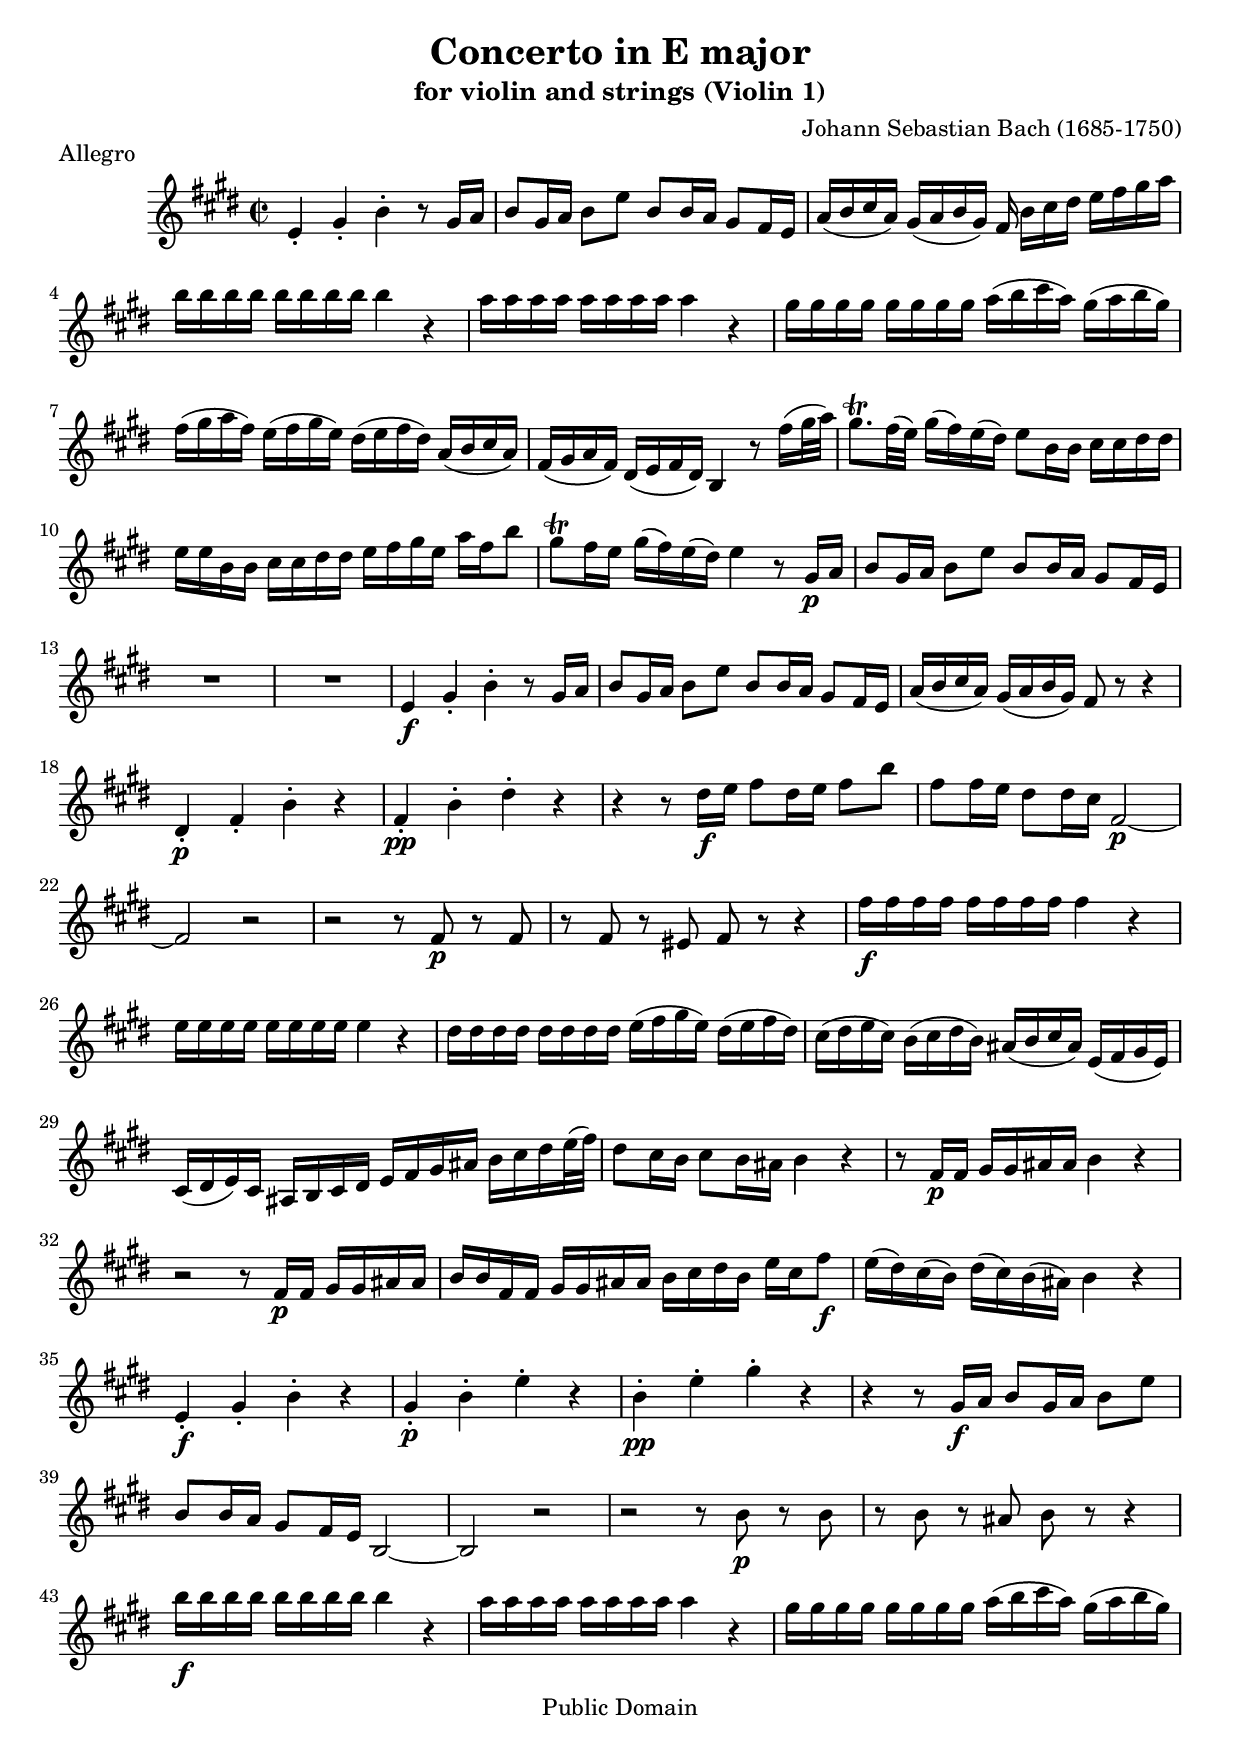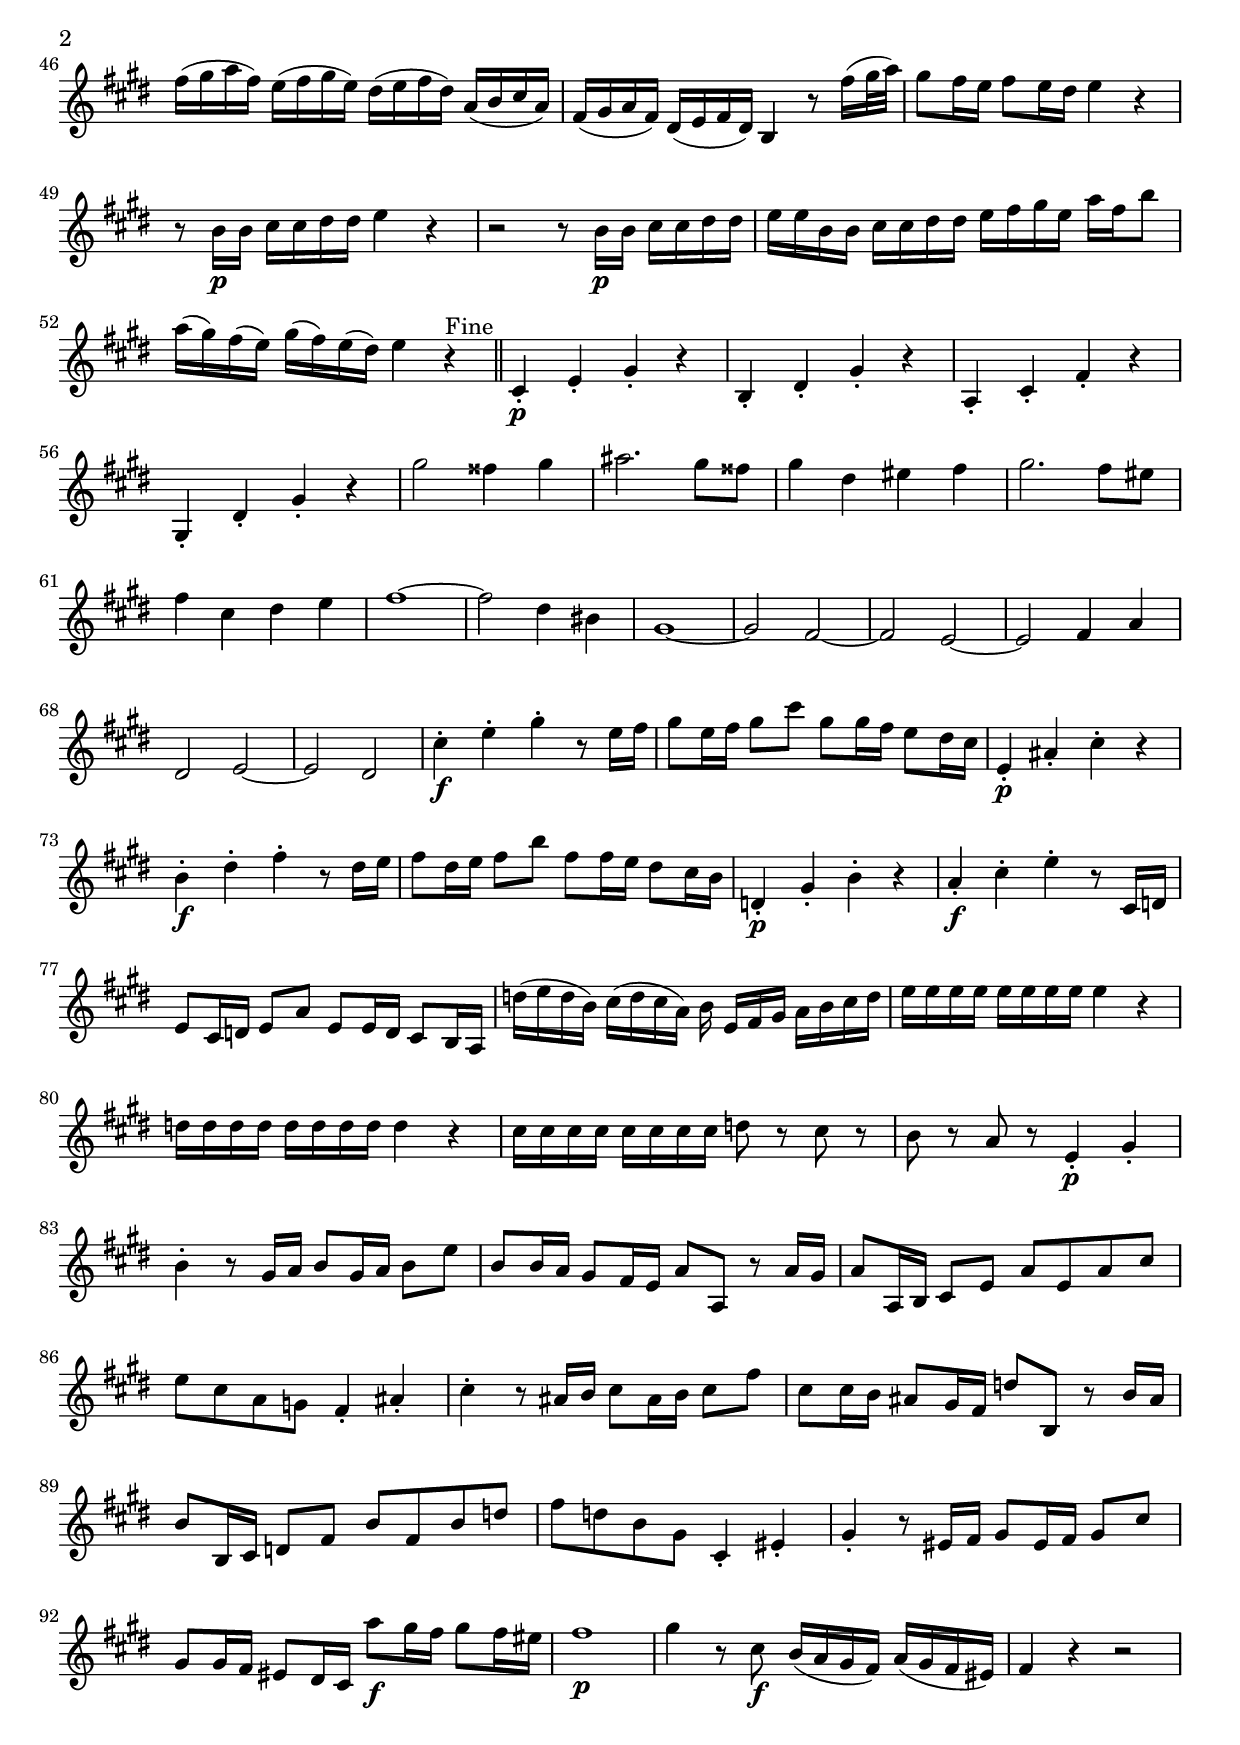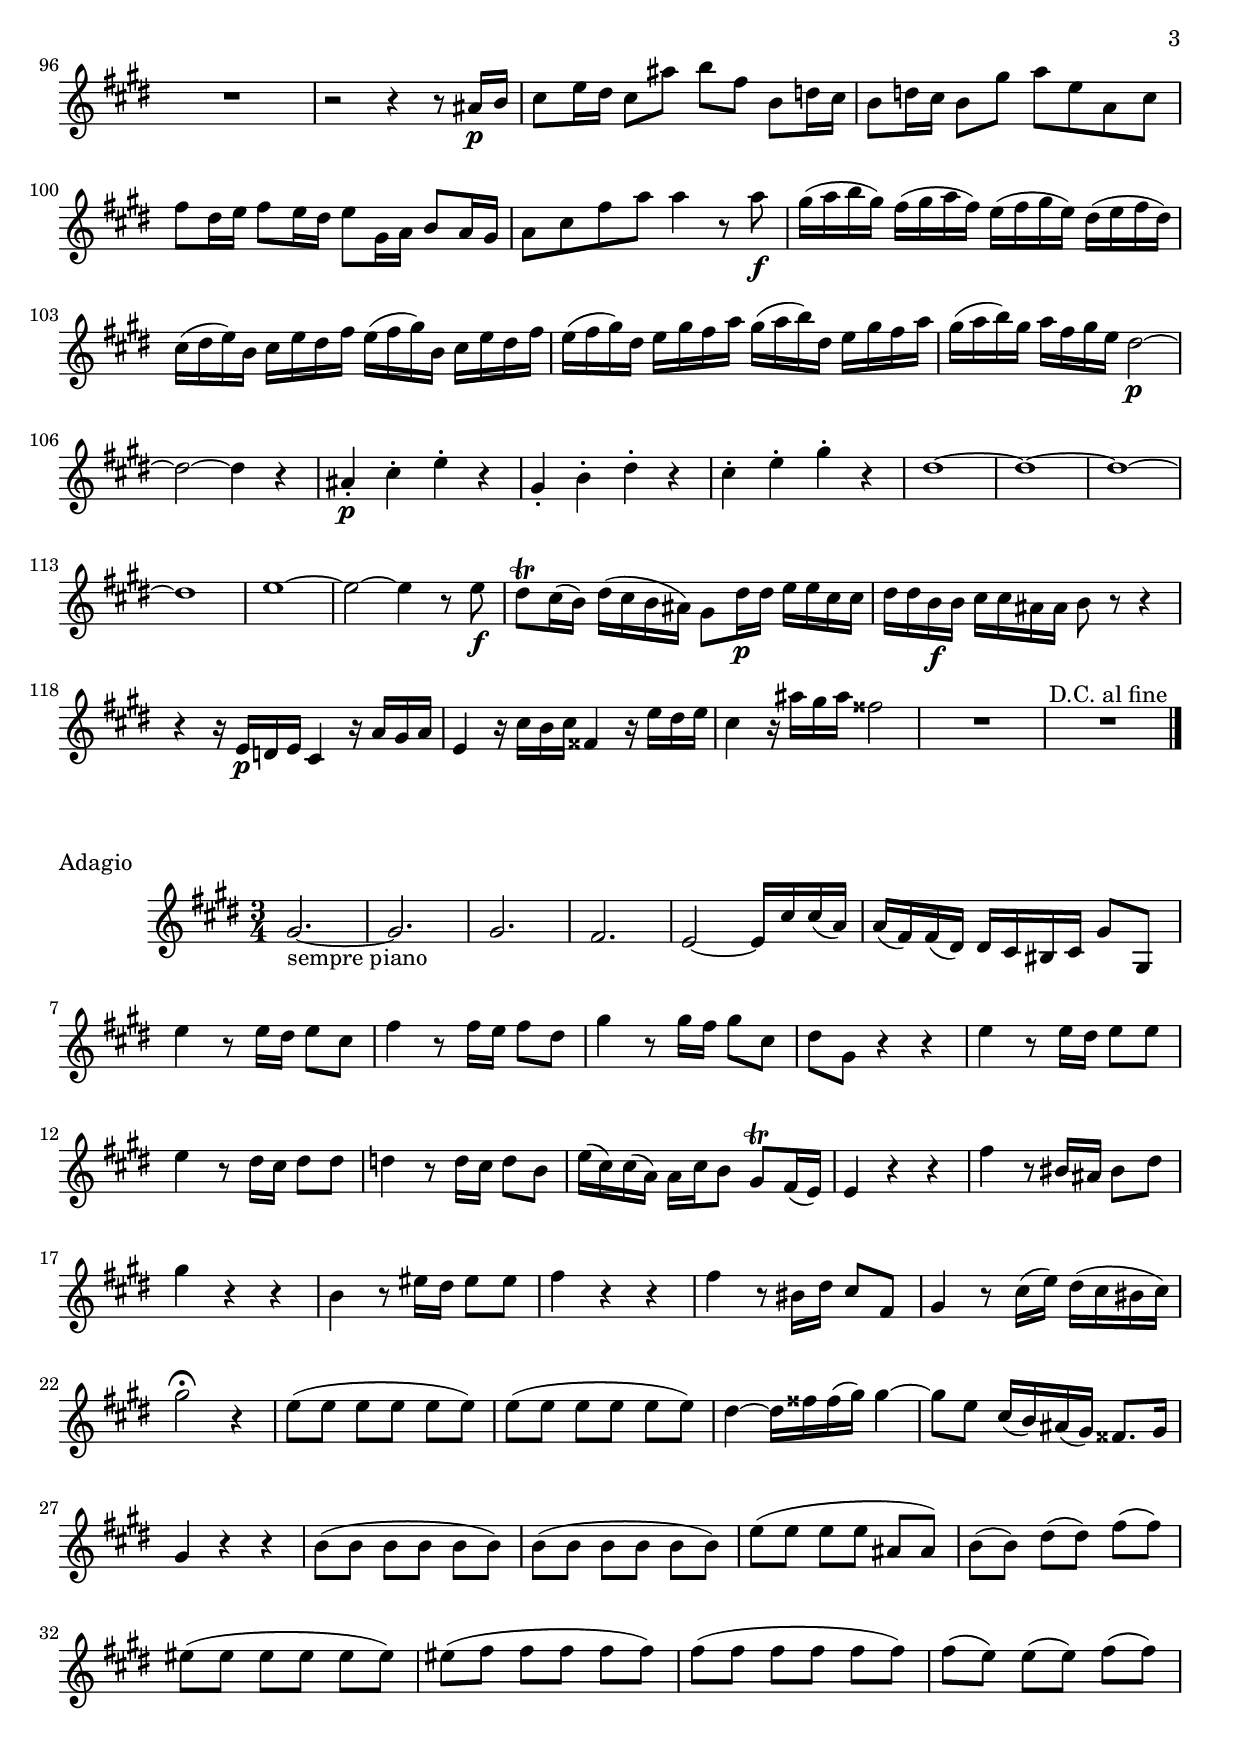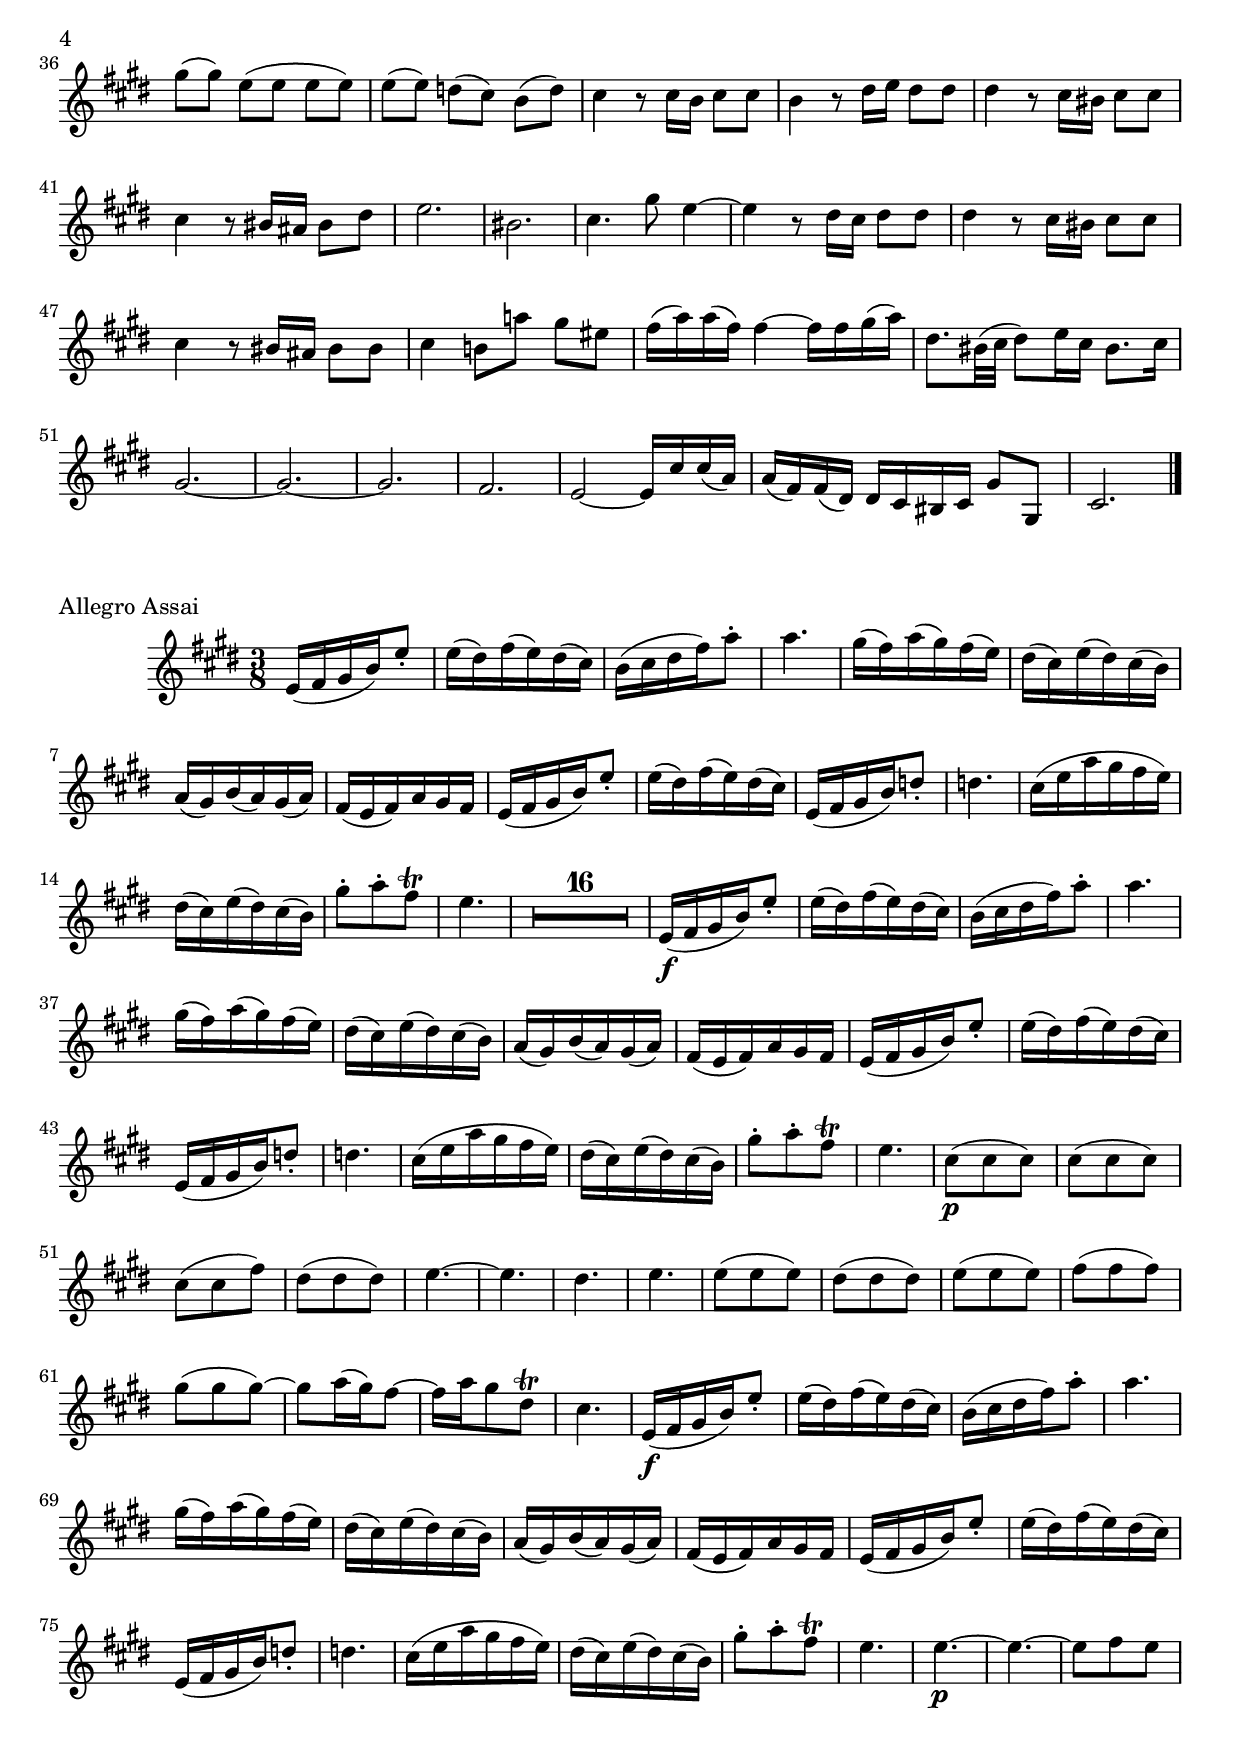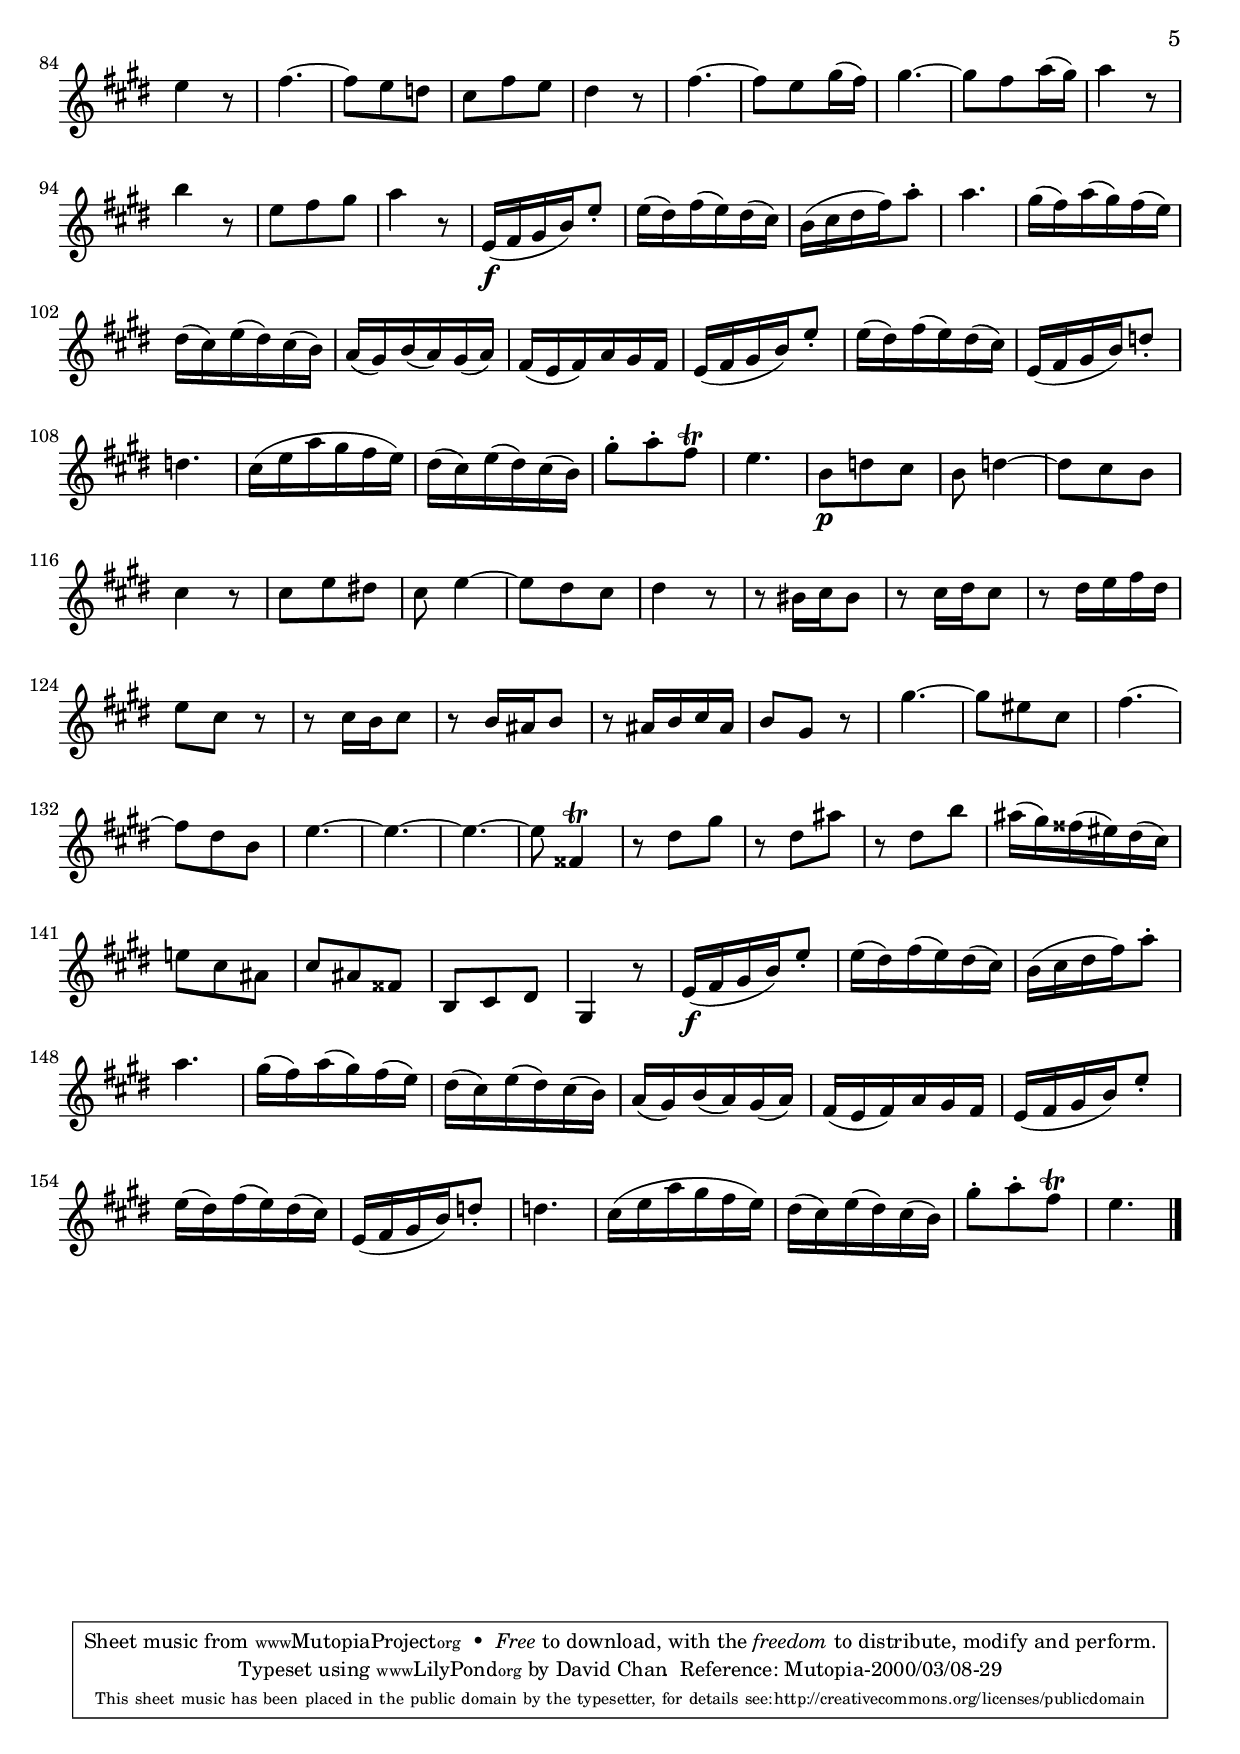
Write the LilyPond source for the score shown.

% This typesetting is dedicated to Shaka Sankofa, a.k.a. Gary Graham, a 
% juvenile murder defendant who was executed by Texas on the evening of
% Friday June 22, 2000 after 19 years on death row.

% This file creates the part for violin 1.

% The edition from which this was typed has orchestral accompaniment.
% I don't know if there's a piano arrangement which is out of copyright.

\header {
    \include "header.ly"
    subtitle =	"for violin and strings (Violin 1)"
    % Want "Violin 1" to appear in subtitle
    filename = "violin1.ly"
}

\version "2.14.0"
\version "2.14.0"
%Violin 1, 1st movement

violinBBa =  \relative c' {
    e4-. gis-. b-. r8 gis16 a |
    b8 gis16 a b8 e b b16 a gis8 fis16 e |
    a( b cis  a) gis( a b  gis) fis  b[ cis dis] e fis gis a |
    b b b b b b b b  b4 r |
    a16 a a a a a a a a4 r |
    gis16 gis gis gis gis gis gis gis  a( b cis  a) gis( a b  gis) |
    fis( gis a  fis) e( fis gis  e) dis( e fis  dis) a( b cis  a) |
    fis( gis a  fis) dis( e fis  dis) b4 r8 fis''16( gis32  a) |
    gis8.\trill fis32(  e) gis16(  fis) e(  dis) e8 b16 b cis cis dis dis |
    e e b b cis cis dis dis e fis gis e a fis b8 |
    gis\trill fis16 e gis(  fis) e(  dis) e4 r8 gis,16\p a |

    b8 gis16 a b8 e b b16 a gis8 fis16 e |
    R1 |
    R1 |

    e4\f gis-. b-. r8 gis16 a |
    b8 gis16 a b8 e b b16 a gis8 fis16 e |
    a16( b cis  a) gis( a b  gis) fis8 r r4 |
    dis4-.\p fis-. b-. r |
    fis-.\pp b-. dis-. r |
    r r8  dis16\f e fis8 dis16 e fis8 b | 
    fis fis16 e dis8 dis16 cis fis,2\p ~ |
    fis r2 |
    r r8 fis\p r fis |
    r fis r eis fis r r4 |
    
    fis'16\f fis fis fis fis fis fis fis fis4 r |
    e16 e e e e e e e e4 r |
    dis16 dis dis dis dis dis dis dis e( fis gis  e) dis( e fis  dis) |
    cis( dis e  cis) b( cis dis  b) ais( b cis  ais) e( fis gis  e) |
    cis( dis  e) cis ais b cis dis e fis gis ais b cis dis e32(  fis) |
    dis8 cis16 b cis8 b16 ais b4 r |
    r8 fis16\p fis gis gis ais ais b4 r |
    r2 r8 fis16\p fis gis gis ais ais |
    b b fis fis gis gis ais ais b cis dis b e cis fis8\f |
    e16(  dis) cis(  b) dis(  cis) b(  ais) b4 r |

    e,4-.\f gis-. b-. r |
    gis-.\p b-. e-. r |
    b-.\pp e-. gis-. r |
    r r8 gis,16\f a b8 gis16 a b8 e |
    b b16 a gis8 fis16 e b2 ~ |
    b r |
    r r8 b'\p r b |
    r b r ais b r r4 |
    b'16\f b b b b b b b b4 r |
    a16 a a a a a a a a4 r |
    gis16 gis gis gis gis gis gis gis a( b cis  a) gis( a b  gis) |
    fis( gis a  fis) e( fis gis  e) dis( e fis  dis) a( b cis  a) |
    fis( gis a  fis) dis( e fis  dis) b4 r8 fis''16( gis32  a) |
    gis8 fis16 e fis8 e16 dis e4 r |
    r8 b16\p b cis cis dis dis e4 r |
    r2 r8 b16\p b cis cis dis dis |
    e e b b cis cis dis dis e fis gis e a fis b8 |
    a16(  gis) fis(  e) gis(  fis) e(  dis) e4 r^"Fine" |
}

violinBBb =  \relative c' {
    cis4-.\p e-. gis-. r |
    b,-. dis-. gis-. r |
    a,-. cis-. fis-. r |
    gis,-. dis'-. gis-. r |
    gis'2 fisis4 gis |
    ais2. gis8 fisis |
    gis4 dis eis fis |
    gis2. fis8 eis |
    fis4 cis dis e |
    fis1 ~ |
    fis2 dis4 bis |
    gis1 ~ |
    gis2 fis ~ |
    fis e ~ |
    e fis4 a |
    dis,2 e ~ |
    e dis |

    cis'4-.\f e-. gis-. r8 e16 fis |
    gis8 e16 fis gis8 cis gis gis16 fis e8 dis16 cis |
    e,4-.\p ais-. cis-. r |
    b-.\f dis-. fis-. r8 dis16 e |
    fis8 dis16 e fis8 b fis fis16 e dis8 cis16 b |
    d,4-.\p gis-. b-. r |
    a-.\f cis-. e-. r8	cis,16 d |
    e8 cis16 d e8 a e e16 d cis8 b16 a |
    d'( e d  b) cis( d cis  a) b  e,[ fis gis] a b cis d |
    e e e e e e e e e4 r |
    d16 d d d d d d d d4 r |
    cis16 cis cis cis cis cis cis cis d8 r cis r |
    b r a r e4-.\p gis-. |
    b-. r8 gis16 a b8 gis16 a b8 e |
    b b16 a gis8 fis16 e a8 a, r a'16 gis |
    a8 a,16 b cis8 e  a[ e a cis] |
     e[ cis a g] fis4-. ais-. |
    cis-. r8 ais16 b cis8 ais16 b cis8 fis |
    cis cis16 b ais8 gis16 fis d'8 b, r b'16 ais |
    b8 b,16 cis d8 fis  b[ fis b d] |
     fis[ d b gis] cis,4-. eis-. |
    gis-. r8 eis16 fis gis8 eis16 fis gis8 cis |
    gis gis16 fis eis8 dis16 cis a''8\f gis16 fis gis8 fis16 eis |
    fis1\p |
    gis4 r8 cis,8\f b16( a gis  fis) a( gis fis  eis) |
    fis4 r r2 |
    R1 |
    r2 r4 r8 ais16\p b |
    cis8 e16 dis cis8 ais' b fis b, d16 cis |
    b8 d16 cis b8 gis'  a[ e a, cis] |
    fis8 dis16 e fis8 e16 dis e8 gis,16 a b8 a16 gis |
     a8[ cis fis a] a4 r8 a\f |

    gis16( a b  gis) fis( gis a  fis) e( fis gis  e) dis( e fis  dis) |
    cis( dis  e) b cis e dis fis e( fis  gis) b, cis e dis fis |
    e( fis  gis) dis e gis fis a gis( a  b) dis, e gis fis a |
    gis( a  b) gis a fis gis e dis2\p ~ |
    dis ~ dis4 r |
    ais-.\p cis-. e-. r |
    gis,-. b-. dis-. r |
    cis-. e-. gis-. r |
    dis1 ~ |
    dis ~ |
    dis ~ |
    dis |
    e ~ |
    e2 ~ e4 r8 e\f |
    dis8\trill cis16(  b) dis( cis b  ais) gis8 dis'16\p dis e e cis cis |
    dis dis b\f b cis cis ais ais b8 r r4 |
    r r16 e,\p d e cis4 r16 a' gis a |
    e4 r16 cis' b cis fisis,4 r16 e' dis e |
    cis4 r16 ais' gis ais fisis2 |
    R1 |
    R1^"D.C. al fine" |
}

violinBB =  {
    \violinBBa
    \bar "||"
    \violinBBb
    \bar "|."
}

violinBBMidi =  {
    \violinBBa

    \violinBBb

    \violinBBa
}

\version "2.14.0"
%Violin 1, 2nd movement

violinBC =  \relative c' {
    gis'2.-"sempre piano" ~ | % want \p instead of "piano"
    gis |
    gis |
    fis |
    e2 ~ e16 cis' cis(  a) |
    a(  fis) fis(  dis) dis cis bis cis gis'8 gis, |
    e''4 r8 e16 dis e8 cis |
    fis4 r8 fis16 e fis8 dis |
    gis4 r8 gis16 fis gis8 cis, |
    dis gis, r4 r |
    e' r8 e16 dis e8 e |
    e4 r8 dis16 cis dis8 dis |
    d4 r8 d16 cis d8 b |
    e16(  cis) cis(  a) a cis b8 gis\trill fis16(  e) |
    e4 r r |
    fis' r8 bis,16 ais bis8 dis |
    gis4 r r |
    b, r8 eis16 dis eis8 eis |
    fis4 r r |
    fis r8 bis,16 dis cis8 fis, |
    gis4 r8 cis16(  e) dis( cis bis  cis) |
    gis'2^\fermata r4 |

    e8( e e e e  e) |
    e( e e e e  e) |
    dis4 ~ dis16 fisis fisis(  gis) gis4 ~ |
    gis8 e cis16(  b) ais(  gis) fisis8. gis16 |
    gis4 r r |
    b8( b b b b  b) |
    b( b b b b  b) |
    e( e e e ais,  ais) |
    b(  b) dis(  dis) fis(  fis) |
    eis( eis eis eis eis  eis) |
    eis( fis fis fis fis  fis) |
    fis( fis fis fis fis  fis) |
    fis(  e) e(  e) fis(  fis) |
    gis(  gis) e( e e  e) |
    e(  e) d(  cis) b(  d) |
    cis4 r8 cis16 b cis8 cis |
    b4 r8 dis16 e dis8 dis |
    dis4 r8 cis16 bis cis8 cis |
    cis4 r8 bis16 ais bis8 dis |
    e2. |
    bis |
    cis4. gis'8 e4 ~ |
    e r8 dis16 cis dis8 dis |
    dis4 r8 cis16 bis cis8 cis |
    cis4 r8 bis16 ais bis8 bis |
    cis4 b!8 a'! gis eis8 |
    fis16(  a) a(  fis) fis4 ~ fis16 fis gis(  a) |
    dis,8. bis32( cis  dis8) e16 cis bis8. cis16 |
    gis2. ~ |
    gis ~ |
    gis |
    fis |
    e2 ~ e16 cis' cis(  a) |
    a(  fis) fis(  dis) dis cis bis cis gis'8 gis, |
    cis2. |
    \bar "|."
}

\version "2.14.0"
%Violin 1, 3rd movement

violinBDThemeBody =  { % first bar intentionally missing!
    %{ e16(  fis gis  b) e8-. | %} e16(  dis) fis(  e) dis(  cis) |
    b( cis dis  fis) a8-. | a4. |
    gis16(  fis) a(  gis) fis(  e) | dis(  cis) e(  dis) cis(  b) |
    a(  gis) b(  a) gis(  a) | fis( e  fis) a gis fis |
    e16( fis gis  b) e8-. | e16(  dis) fis(  e) dis(  cis) |
    e,( fis gis  b) d8-. | d4. |
    cis16( e a gis fis  e) | dis(  cis) e(  dis) cis(  b) |
    gis'8-. a-. fis\trill | e4. |
}

violinBDThemeB =  \relative c' { % without an "\f" at the start
    e16( fis gis  b) e8-. | \violinBDThemeBody
}

violinBDThemeC =  \relative c' { % with an "\f" at the start
    e16\f( fis gis  b) e8-. | \violinBDThemeBody
}

violinBDa =  \relative c' {
    R4. * 16 |
}

violinBDb =  \relative c' {
    cis'8\p( cis  cis) | cis( cis  cis) |
    cis( cis  fis) | dis( dis  dis) |
    e4. ~ | e |
    dis | e |
    e8( e  e) | dis( dis  dis) |
    e( e  e) | fis( fis  fis) |
    gis( gis  gis) ~ | gis a16(  gis) fis8 ~ |
    fis16 a gis8 dis\trill | cis4. |
}

violinBDc =  \relative c' {
    e'4.\p ~ | e ~ |
    e8 fis e | e4 r8 |
    fis4. ~ | fis8 e d |
    cis fis e | dis4 r8 |
    fis4. ~ | fis8 e gis16(  fis) |
    gis4. ~ | gis8 fis a16(  gis) |
    a4 r8 | b4 r8 |
    e, fis gis | a4 r8 |
}

violinBDd =  \relative c' {
    b'8\p d cis | b d4 ~ |
    d8 cis b | cis4 r8 |
    cis e dis! | cis e4 ~ |
    e8 dis cis | dis4 r8 |
    r bis16 cis bis8 | r cis16 dis cis8 |
    r dis16 e fis dis | e8 cis r |
    r cis16 b cis8 | r b16 ais b8 |
    r ais16 b cis ais | b8 gis r |

    gis'4. ~ | gis8 eis cis |
    fis4. ~ | fis8 dis b |
    e4. ~ | e ~ |
    e ~ | e8 fisis,4\trill |
    r8 dis' gis | r dis ais' |
    r dis, b' | ais16(  gis) fisis(  eis) dis(  cis) |
    e!8 cis ais | cis ais fisis |
    b, cis dis | gis,4 r8 |
}

violinBD =  {
    \violinBDThemeB
    \violinBDa
    \violinBDThemeC
    \violinBDb
    \violinBDThemeC
    \violinBDc
    \violinBDThemeC
    \violinBDd
    \violinBDThemeC
    \bar "|."
}

\include "common-defs.ly"


% 1st movement, printed version
\score {
     \context Voice = ViolinI {
        \key e \major \timeB
        \violinBB
    }
    \header {
        piece = \pieceB
        opus = ""
    }
}

% 1st movement, midi version
\score {
     \context Voice = ViolinI {
	\set Staff.midiInstrument = \violinMidiInstrument
        \key e \major \timeB
        \violinBBMidi
    }
    \midi {
      \context {
        \Score
        tempoWholesPerMinute = #(ly:make-moment 110 4)
      }
    }
}

% 2nd movement
\score {
     \context Voice = ViolinI {
        \set Staff.midiInstrument = \violinMidiInstrument
	\key e \major \timeC
        \violinBC
    }
    \header {
        piece = \pieceC
        opus = ""
        }
    \layout {}
    \midi {
      \context {
        \Score
        tempoWholesPerMinute = #(ly:make-moment 50 4)
        }
    }
}

% 3rd movement
\score {
     \context Voice = ViolinI {
        \set Staff.midiInstrument = \violinMidiInstrument
	\key e \major \timeD
        \violinBD
    }
    \header {
        piece = \pieceD
        opus = ""
        }
    \layout {}
    \midi {
      \context {
        \Score
        tempoWholesPerMinute = #(ly:make-moment 120 4)
      }
    }
}
